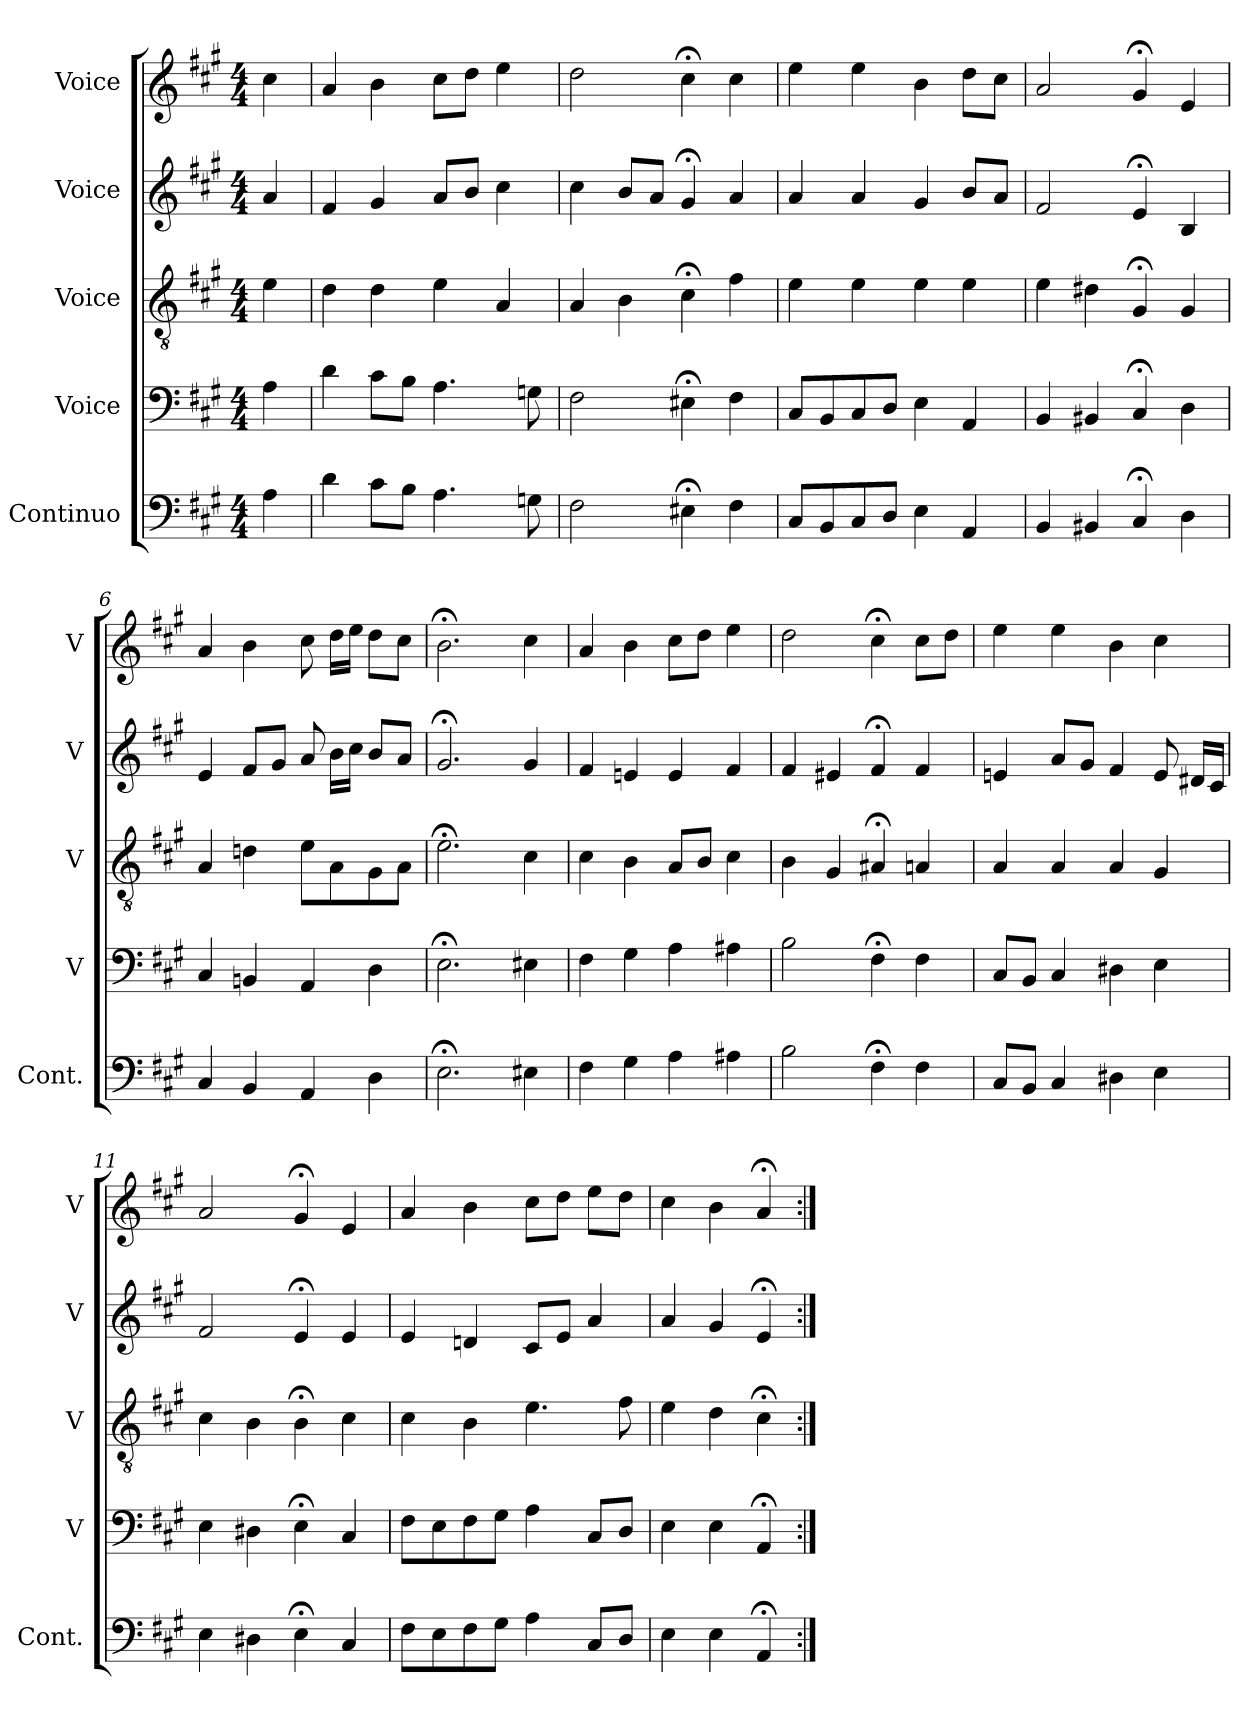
**kern	**kern	**kern	**kern	**kern
*part5	*part4	*part3	*part2	*part1
*staff5	*staff4	*staff3	*staff2	*staff1
*I"Continuo	*I"Voice	*I"Voice	*I"Voice	*I"Voice
*I'Cont.	*I'V	*I'V	*I'V	*I'V
*clefF4	*clefF4	*clefGv2	*clefG2	*clefG2
*k[f#c#g#]	*k[f#c#g#]	*k[f#c#g#]	*k[f#c#g#]	*k[f#c#g#]
*M4/4	*M4/4	*M4/4	*M4/4	*M4/4
=	=	=	=	=
4A	4A	4e	4a	4cc#
=2	=2	=2	=2	=2
4d	4d	4d	4f#	4a
8c#L	8c#L	4d	4g#	4b
8BJ	8BJ	.	.	.
4.A	4.A	4e	8aL	8cc#L
.	.	.	8bJ	8ddJ
.	.	4A	4cc#	4ee
8Gn	8Gn	.	.	.
=3	=3	=3	=3	=3
2F#	2F#	4A	4cc#	2dd
.	.	4B	8bL	.
.	.	.	8aJ	.
4E#X;<	4E#X;<	4c#;<	4g#;<	4cc#;<
4F#	4F#	4f#	4a	4cc#
=4	=4	=4	=4	=4
8C#L	8C#L	4e	4a	4ee
8BB	8BB	.	.	.
8C#	8C#	4e	4a	4ee
8DJ	8DJ	.	.	.
4E	4E	4e	4g#	4b
4AA	4AA	4e	8bL	8ddL
.	.	.	8aJ	8cc#J
=5	=5	=5	=5	=5
4BB	4BB	4e	2f#	2a
4BB#X	4BB#X	4d#X	.	.
4C#;<	4C#;<	4G#;<	4e;<	4g#;<
4D	4D	4G#	4B	4e
=6	=6	=6	=6	=6
4C#	4C#	4A	4e	4a
4BB	4BBn	4dn	8f#L	4b
.	.	.	8g#J	.
4AA	4AA	8eL	8a	8cc#
.	.	8A	16bLL	16ddLL
.	.	.	16cc#JJ	16eeJJ
4D	4D	8G#	8bL	8ddL
.	.	8AJ	8aJ	8cc#J
=7	=7	=7	=7	=7
2.E;<	2.E;<	2.e;<	2.g#;<	2.b;<
4E#X	4E#X	4c#	4g#	4cc#
=8	=8	=8	=8	=8
4F#	4F#	4c#	4f#	4a
4G#	4G#	4B	4en	4b
4A	4A	8AL	4e	8cc#L
.	.	8BJ	.	8ddJ
4A#X	4A#X	4c#	4f#	4ee
=9	=9	=9	=9	=9
2B	2B	4B	4f#	2dd
.	.	4G#	4e#X	.
4F#;<	4F#;<	4A#X;<	4f#;<	4cc#;<
4F#	4F#	4An	4f#	8cc#L
.	.	.	.	8ddJ
=10	=10	=10	=10	=10
8C#L	8C#L	4A	4en	4ee
8BBJ	8BBJ	.	.	.
4C#	4C#	4A	8aL	4ee
.	.	.	8g#J	.
4D#X	4D#X	4A	4f#	4b
4E	4E	4G#	8e	4cc#
.	.	.	16d#XLL	.
.	.	.	16c#JJ	.
=11	=11	=11	=11	=11
4E	4E	4c#	2f#	2a
4D#X	4D#X	4B	.	.
4E;<	4E;<	4B;<	4e;<	4g#;<
4C#	4C#	4c#	4e	4e
=12	=12	=12	=12	=12
8F#L	8F#L	4c#	4e	4a
8E	8E	.	.	.
8F#	8F#	4B	4dn	4b
8G#J	8G#J	.	.	.
4A	4A	4.e	8c#L	8cc#L
.	.	.	8eJ	8ddJ
8C#L	8C#L	.	4a	8eeL
8DJ	8DJ	8f#	.	8ddJ
=13	=13	=13	=13	=13
4E	4E	4e	4a	4cc#
4E	4E	4d	4g#	4b
4AA;<	4AA;<	4c#;<	4e;<	4a;<
=:|!	=:|!	=:|!	=:|!	=:|!
*-	*-	*-	*-	*-
